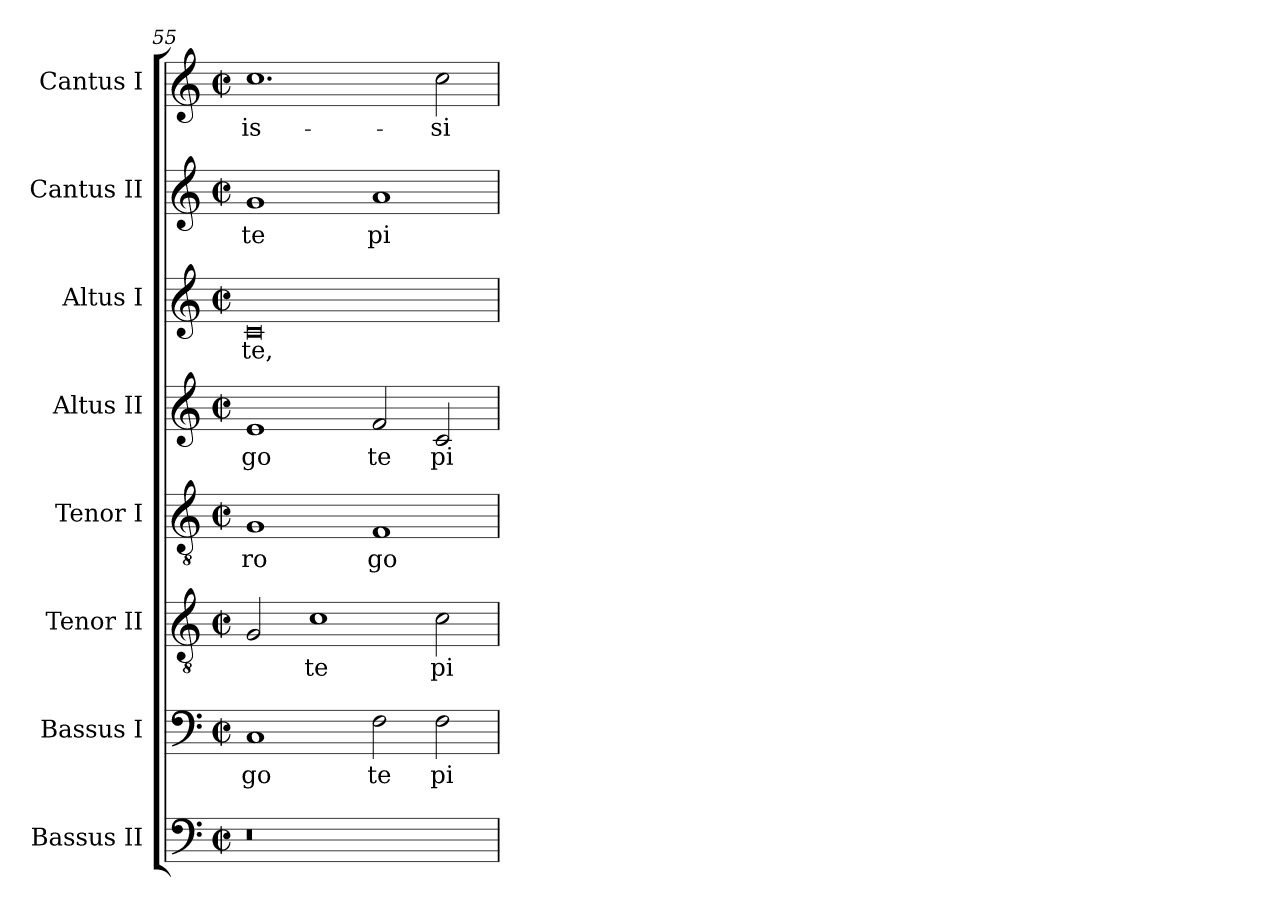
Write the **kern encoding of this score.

**kern	**kern	**text	**kern	**text	**kern	**text	**kern	**text	**kern	**text	**kern	**text	**kern	**text
*part8	*part7	*part7	*part6	*part6	*part5	*part5	*part4	*part4	*part3	*part3	*part2	*part2	*part1	*part1
*staff8	*staff7	*staff7	*staff6	*staff6	*staff5	*staff5	*staff4	*staff4	*staff3	*staff3	*staff2	*staff2	*staff1	*staff1
*I"Bassus II	*I"Bassus I	*	*I"Tenor II	*	*I"Tenor I	*	*I"Altus II	*	*I"Altus I	*	*I"Cantus II	*	*I"Cantus I	*
*I'B II	*I'B I	*	*I'T II	*	*I'T I	*	*I'A II	*	*I'A I	*	*I'C II	*	*I'C I	*
!!LO:PB:g=z
*clefF4	*clefF4	*	*clefGv2	*	*clefGv2	*	*clefG2	*	*clefG2	*	*clefG2	*	*clefG2	*
*	*	*	*	*	*	*	*	*	*k[]	*	*	*	*	*
*	*	*	*	*	*	*	*	*	*C:	*	*	*	*	*
*M2/2	*M2/2	*	*M2/2	*	*M2/2	*	*M2/2	*	*M2/2	*	*M2/2	*	*M2/2	*
*met(c|)	*met(c|)	*	*met(c|)	*	*met(c|)	*	*met(c|)	*	*met(c|)	*	*met(c|)	*	*met(c|)	*
=55	=55	=55	=55	=55	=55	=55	=55	=55	=55	=55	=55	=55	=55	=55
!	!	!LO:LY:b:cj	!	!	!	!LO:LY:b:cj	!	!LO:LY:b:cj	!	!LO:LY:b:cj	!	!LO:LY:b:cj	!	!LO:LY:b:cj
0r	1C	-go	2G/	.	1G	ro	1e	-go	0c	te,	1g	te	1.cc	is-
!	!	!	!	!LO:LY:b:cj	!	!	!	!	!	!	!	!	!	!
.	.	.	1c	te	.	.	.	.	.	.	.	.	.	.
!	!	!LO:LY:b:cj	!	!	!	!LO:LY:b:cj	!	!LO:LY:b:cj	!	!	!	!LO:LY:b:cj	!	!
.	2F\	te	.	.	1F	go	2f/	te	.	.	1a	pi	.	.
!	!	!LO:LY:b:cj	!	!LO:LY:b:cj	!	!	!	!LO:LY:b:cj	!	!	!	!	!	!LO:LY:b:cj
.	2F\	pi	2c\	pi-	.	.	2c/	pi-	.	.	.	.	2cc\	-si-
=	=	=	=	=	=	=	=	=	=	=	=	=	=	=
*-	*-	*-	*-	*-	*-	*-	*-	*-	*-	*-	*-	*-	*-	*-
